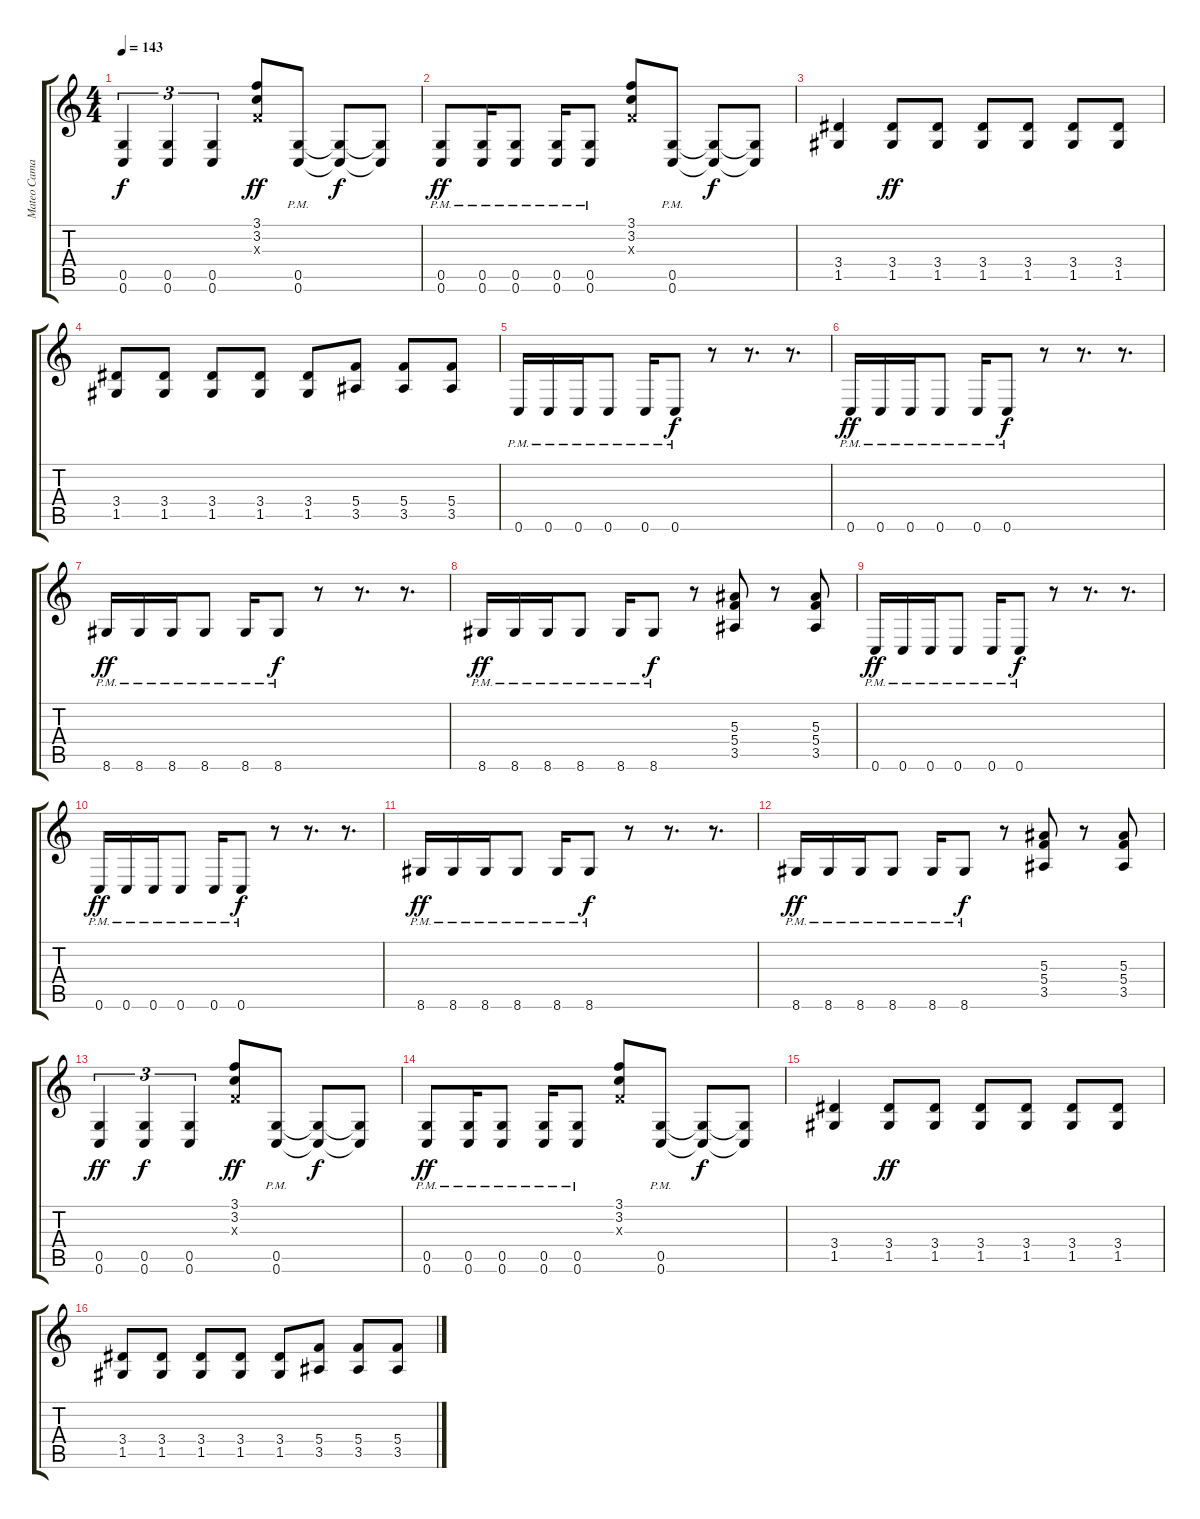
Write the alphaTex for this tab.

\track ("Mateo Camargo" "Mateo Cama") {instrument distortionguitar}
\staff {score tabs}
\tuning (D4 A3 F3 C3 G2 C2) {hide}
\ts (4 4)
\tempo 143
\clef g2
\ks c
(0.5 0.6).4{tu (3 2) dy f} (0.5 0.6).4{tu (3 2)} (0.5 0.6).4{tu (3 2)} (3.1 3.2 0.3{x}).8{dy ff} (0.5{pm} 0.6{pm}).8 (0.5{t} 0.6{t}).8{dy f} (0.5{t} 0.6{t}).8 |
(0.5{pm} 0.6{pm}).8{dy ff} (0.5{pm} 0.6{pm}).16 (0.5{pm} 0.6{pm}).8 (0.5{pm} 0.6{pm}).16 (0.5{pm} 0.6{pm}).8 (3.1 3.2 0.3{x}).8 (0.5{pm} 0.6{pm}).8 (0.5{t} 0.6{t}).8{dy f} (0.5{t} 0.6{t}).8 |
(3.4 1.5).4 (3.4 1.5).8{dy ff} (3.4 1.5).8 (3.4 1.5).8 (3.4 1.5).8 (3.4 1.5).8 (3.4 1.5).8 |
(3.4 1.5).8 (3.4 1.5).8 (3.4 1.5).8 (3.4 1.5).8 (3.4 1.5).8 (5.4 3.5).8 (5.4 3.5).8 (5.4 3.5).8 |
0.6{pm}.16 0.6{pm}.16 0.6{pm}.16 0.6{pm}.8 0.6{pm}.16 0.6{pm}.8{dy f} r.8 r.8{d} r.8{d} |
0.6{pm}.16{dy ff} 0.6{pm}.16 0.6{pm}.16 0.6{pm}.8 0.6{pm}.16 0.6{pm}.8{dy f} r.8 r.8{d} r.8{d} |
8.6{pm}.16{dy ff} 8.6{pm}.16 8.6{pm}.16 8.6{pm}.8 8.6{pm}.16 8.6{pm}.8{dy f} r.8 r.8{d} r.8{d} |
8.6{pm}.16{dy ff} 8.6{pm}.16 8.6{pm}.16 8.6{pm}.8 8.6{pm}.16 8.6{pm}.8{dy f} r.8 (5.3 5.4 3.5).8 r.8 (5.3 5.4 3.5).8 |
0.6{pm}.16{dy ff} 0.6{pm}.16 0.6{pm}.16 0.6{pm}.8 0.6{pm}.16 0.6{pm}.8{dy f} r.8 r.8{d} r.8{d} |
0.6{pm}.16{dy ff} 0.6{pm}.16 0.6{pm}.16 0.6{pm}.8 0.6{pm}.16 0.6{pm}.8{dy f} r.8 r.8{d} r.8{d} |
8.6{pm}.16{dy ff} 8.6{pm}.16 8.6{pm}.16 8.6{pm}.8 8.6{pm}.16 8.6{pm}.8{dy f} r.8 r.8{d} r.8{d} |
8.6{pm}.16{dy ff} 8.6{pm}.16 8.6{pm}.16 8.6{pm}.8 8.6{pm}.16 8.6{pm}.8{dy f} r.8 (5.3 5.4 3.5).8 r.8 (5.3 5.4 3.5).8 |
(0.5 0.6).4{tu (3 2) dy ff instrument distortionguitar} (0.5 0.6).4{tu (3 2) dy f} (0.5 0.6).4{tu (3 2)} (3.1 3.2 0.3{x}).8{dy ff} (0.5{pm} 0.6{pm}).8 (0.5{t} 0.6{t}).8{dy f} (0.5{t} 0.6{t}).8 |
(0.5{pm} 0.6{pm}).8{dy ff} (0.5{pm} 0.6{pm}).16 (0.5{pm} 0.6{pm}).8 (0.5{pm} 0.6{pm}).16 (0.5{pm} 0.6{pm}).8 (3.1 3.2 0.3{x}).8 (0.5{pm} 0.6{pm}).8 (0.5{t} 0.6{t}).8{dy f} (0.5{t} 0.6{t}).8 |
(3.4 1.5).4 (3.4 1.5).8{dy ff} (3.4 1.5).8 (3.4 1.5).8 (3.4 1.5).8 (3.4 1.5).8 (3.4 1.5).8 |
(3.4 1.5).8 (3.4 1.5).8 (3.4 1.5).8 (3.4 1.5).8 (3.4 1.5).8 (5.4 3.5).8 (5.4 3.5).8 (5.4 3.5).8
